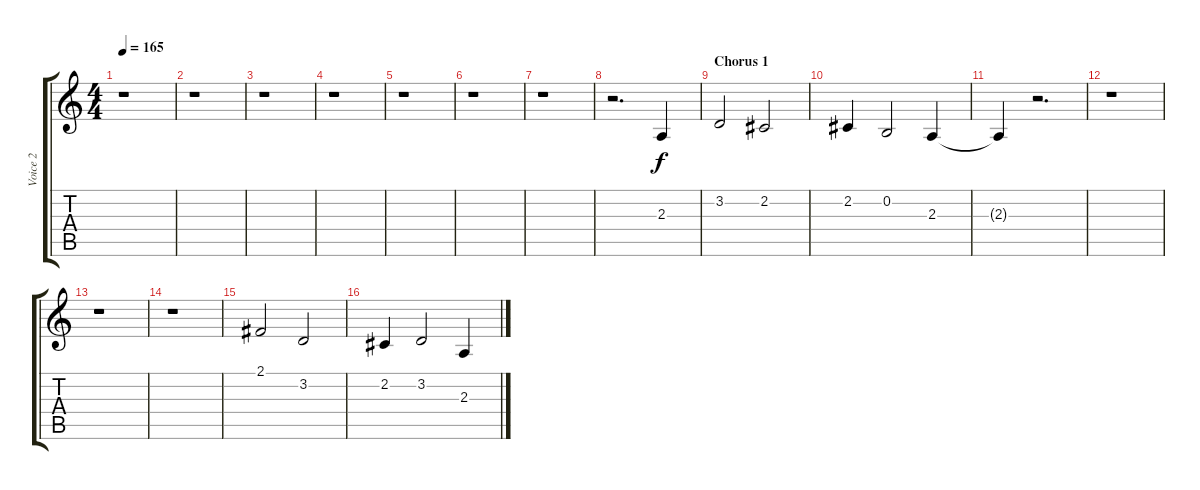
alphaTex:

\track ("Voice 2" "Voice 2") {instrument cello}
\staff {score tabs}
\tuning (E4 B3 G3 D3 A2 E2) {hide}
\ts (4 4)
\tempo 165
\clef g2
\ks c
r.1{dy f} |
r.1 |
r.1 |
r.1 |
r.1 |
r.1 |
r.1 |
r.2{d} 2.3.4 |
\section ("" "Chorus 1")
3.2.2 2.2.2 |
2.2.4 0.2.2 2.3.4 |
2.3{t}.4 r.2{d} |
r.1 |
r.1 |
r.1 |
2.1.2 3.2.2 |
2.2.4 3.2.2 2.3.4
